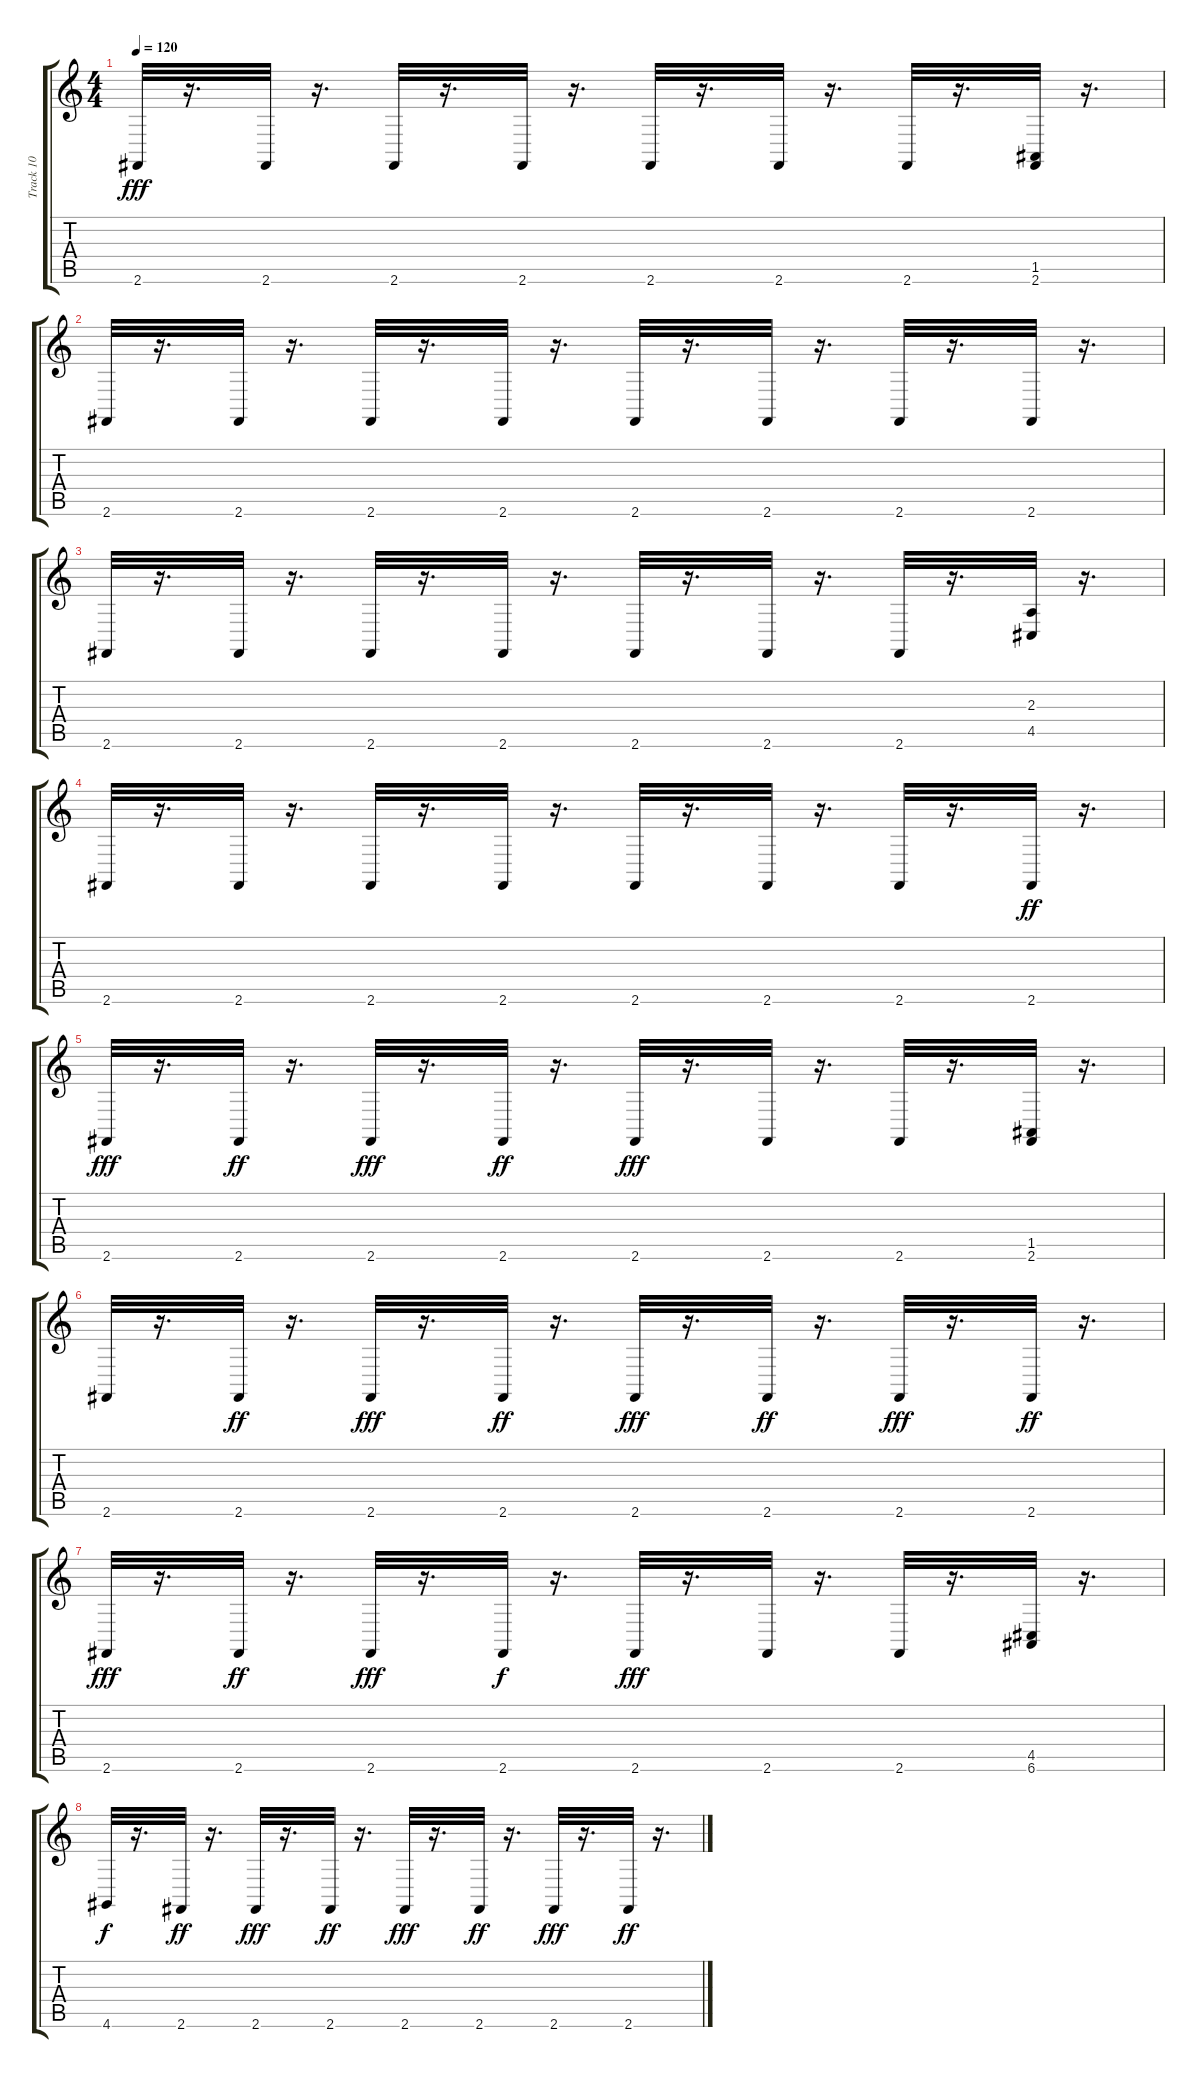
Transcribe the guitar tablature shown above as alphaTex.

\track ("Track 10" "Track 10") {instrument electricpiano1}
\staff {score tabs}
\tuning (E4 B3 G3 D3 A2 E2) {hide}
\ts (4 4)
\tempo 120
\clef g2
\ks c
2.6.32{dy fff} r.16{d} 2.6.32 r.16{d} 2.6.32 r.16{d} 2.6.32 r.16{d} 2.6.32 r.16{d} 2.6.32 r.16{d} 2.6.32 r.16{d} (1.5 2.6).32 r.16{d} |
2.6.32 r.16{d} 2.6.32 r.16{d} 2.6.32 r.16{d} 2.6.32 r.16{d} 2.6.32 r.16{d} 2.6.32 r.16{d} 2.6.32 r.16{d} 2.6.32 r.16{d} |
2.6.32 r.16{d} 2.6.32 r.16{d} 2.6.32 r.16{d} 2.6.32 r.16{d} 2.6.32 r.16{d} 2.6.32 r.16{d} 2.6.32 r.16{d} (2.3 4.5).32 r.16{d} |
2.6.32 r.16{d} 2.6.32 r.16{d} 2.6.32 r.16{d} 2.6.32 r.16{d} 2.6.32 r.16{d} 2.6.32 r.16{d} 2.6.32 r.16{d} 2.6.32{dy ff} r.16{d} |
2.6.32{dy fff} r.16{d} 2.6.32{dy ff} r.16{d} 2.6.32{dy fff} r.16{d} 2.6.32{dy ff} r.16{d} 2.6.32{dy fff} r.16{d} 2.6.32 r.16{d} 2.6.32 r.16{d} (1.5 2.6).32 r.16{d} |
2.6.32 r.16{d} 2.6.32{dy ff} r.16{d} 2.6.32{dy fff} r.16{d} 2.6.32{dy ff} r.16{d} 2.6.32{dy fff} r.16{d} 2.6.32{dy ff} r.16{d} 2.6.32{dy fff} r.16{d} 2.6.32{dy ff} r.16{d} |
2.6.32{dy fff} r.16{d} 2.6.32{dy ff} r.16{d} 2.6.32{dy fff} r.16{d} 2.6.32{dy f} r.16{d} 2.6.32{dy fff} r.16{d} 2.6.32 r.16{d} 2.6.32 r.16{d} (4.5 6.6).32 r.16{d} |
4.6.32{dy f} r.16{d} 2.6.32{dy ff} r.16{d} 2.6.32{dy fff} r.16{d} 2.6.32{dy ff} r.16{d} 2.6.32{dy fff} r.16{d} 2.6.32{dy ff} r.16{d} 2.6.32{dy fff} r.16{d} 2.6.32{dy ff} r.16{d}
